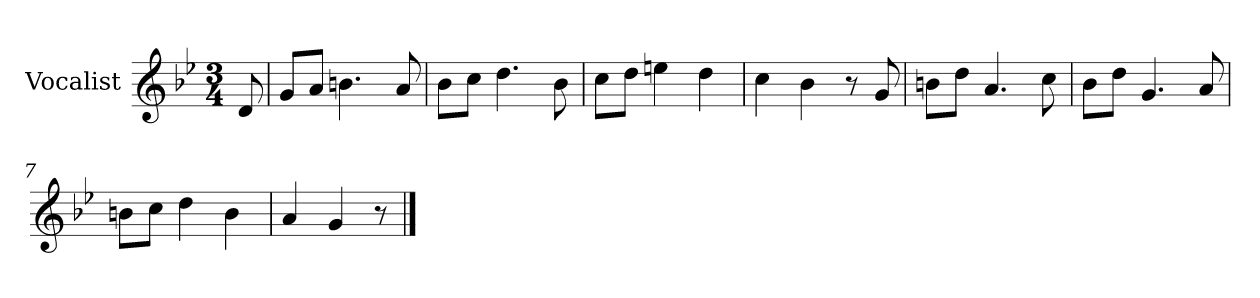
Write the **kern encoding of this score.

**kern
*part1
*staff1
*I"Vocalist
*k[b-e-]
*g:
*M3/4
=
8d
=1
8gL
8aJ
4.bn
8a
=2
8b-L
8ccJ
4.dd
8b-
=3
8ccL
8ddJ
4een
4dd
=4
4cc
4b-
8r
8g
=5
8bnL
8ddJ
4.a
8cc
=6
8b-L
8ddJ
4.g
8a
=7
8bnL
8ccJ
4dd
4b
=8
4a
4g
8r
==
*-
